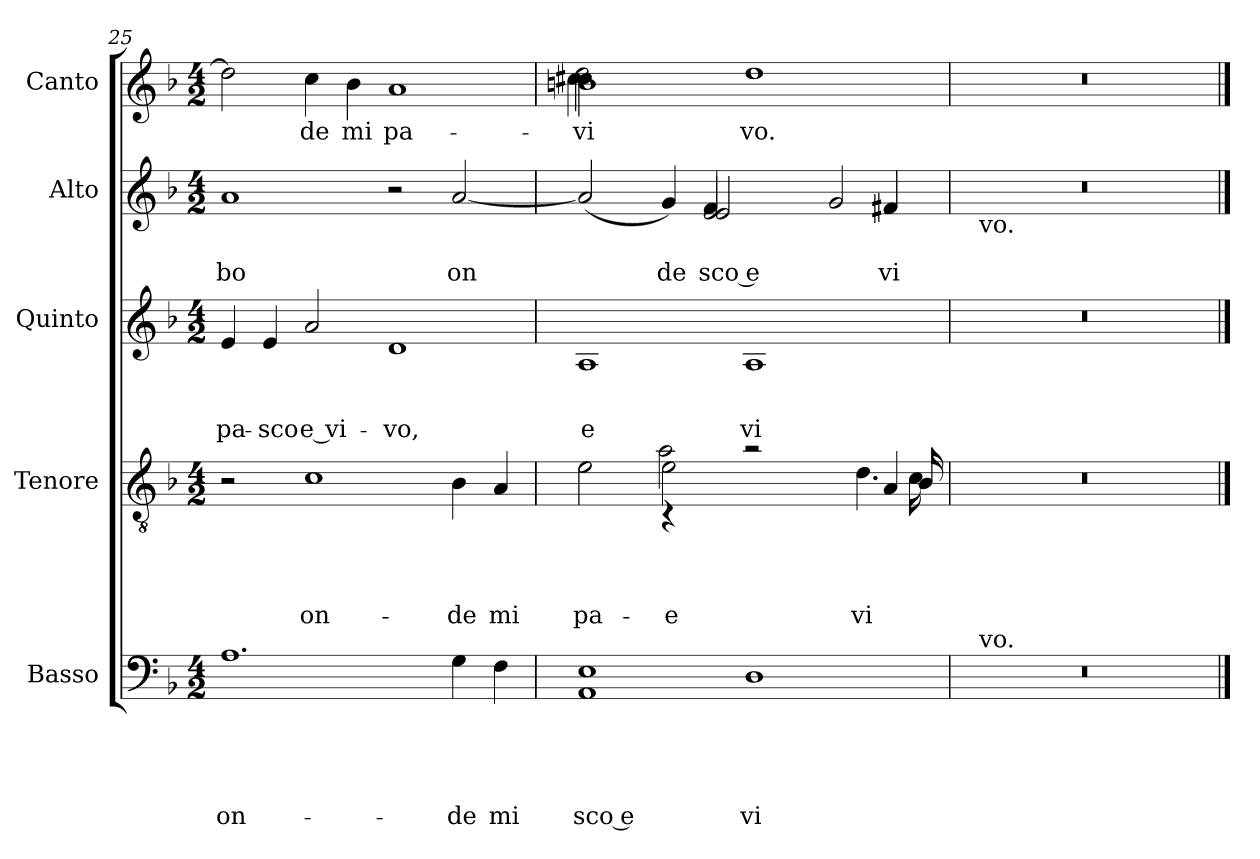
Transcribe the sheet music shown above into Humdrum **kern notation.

**kern	**text	**text	**text	**text	**text	**kern	**text	**text	**text	**text	**kern	**text	**text	**text	**kern	**text	**text	**kern	**text
*part5	*part5	*part5	*part5	*part5	*part5	*part4	*part4	*part4	*part4	*part4	*part3	*part3	*part3	*part3	*part2	*part2	*part2	*part1	*part1
*staff5	*staff5	*staff5	*staff5	*staff5	*staff5	*staff4	*staff4	*staff4	*staff4	*staff4	*staff3	*staff3	*staff3	*staff3	*staff2	*staff2	*staff2	*staff1	*staff1
*I"Basso	*	*	*	*	*	*I"Tenore	*	*	*	*	*I"Quinto	*	*	*	*I"Alto	*	*	*I"Canto	*
*clefF4	*	*	*	*	*	*clefGv2	*	*	*	*	*clefG2	*	*	*	*clefG2	*	*	*clefG2	*
*k[b-]	*	*	*	*	*	*k[b-]	*	*	*	*	*k[b-]	*	*	*	*k[b-]	*	*	*k[b-]	*
*F:	*	*	*	*	*	*F:	*	*	*	*	*F:	*	*	*	*F:	*	*	*F:	*
*M4/2	*	*	*	*	*	*M4/2	*	*	*	*	*M4/2	*	*	*	*M4/2	*	*	*M4/2	*
=25	=25	=25	=25	=25	=25	=25	=25	=25	=25	=25	=25	=25	=25	=25	=25	=25	=25	=25	=25
!	!	!	!	!	!LO:LY:b	!	!	!	!	!	!	!	!	!LO:LY:b	!	!	!LO:LY:b	!	!
1.A	.	.	.	.	on-	2r	.	.	.	.	4e/	.	.	pa-	1a	.	bo	2dd\]	.
!	!	!	!	!	!	!	!	!	!	!	!	!	!	!LO:LY:b:rj	!	!	!	!	!
.	.	.	.	.	.	.	.	.	.	.	4e/	.	.	-sco	.	.	.	.	.
!	!	!	!	!	!	!	!	!	!	!LO:LY:b	!	!	!	!LO:LY:b:rj	!	!	!	!	!LO:LY:b
.	.	.	.	.	.	1c	.	.	.	on-	2a/	.	.	e vi-	.	.	.	4cc\	-de
!	!	!	!	!	!	!	!	!	!	!	!	!	!	!	!	!	!	!	!LO:LY:b
.	.	.	.	.	.	.	.	.	.	.	.	.	.	.	.	.	.	4b-\	mi
!	!	!	!	!	!	!	!	!	!	!	!	!	!	!LO:LY:b	!	!	!	!	!LO:LY:b
.	.	.	.	.	.	.	.	.	.	.	1d	.	.	-vo,	2r	.	.	1a	pa-
!	!	!	!	!	!LO:LY:b	!	!	!	!	!LO:LY:b	!	!	!	!	!	!	!LO:LY:b	!	!
4G\	.	.	.	.	-de	4B-\	.	.	.	-de	.	.	.	.	[<2a/	.	on	.	.
!	!	!	!	!	!LO:LY:b	!	!	!	!	!LO:LY:b	!	!	!	!	!	!	!	!	!
4F\	.	.	.	.	mi	4A/	.	.	.	mi	.	.	.	.	.	.	.	.	.
=26	=26	=26	=26	=26	=26	=26	=26	=26	=26	=26	=26	=26	=26	=26	=26	=26	=26	=26	=26
!	!	!	!	!	!LO:LY:b	!	!	!	!	!LO:LY:b	!	!	!	!LO:LY:b	!	!	!	!	!LO:LY:b:rj
*	*	*	*	*	*	*^	*	*	*	*	*	*	*	*	*^	*	*	*^	*
*	*	*	*	*	*	*	*^	*	*	*	*	*	*	*	*	*	*^	*	*	*	*	*
*	*	*	*	*	*	*	*	*^	*	*	*	*	*	*	*	*	*	*	*^	*	*	*	*	*
!	!	!	!	!	!	!	!	!	!	!	!	!	!	!	!	!	!	!	!	!	!	!	!	!	!	!LO:LY:b
*	*	*	*	*	*	*	*	*	*	*	*	*	*	*	*	*	*	*	*	*	*	*	*	*^	*^	*
1AA 1E	.	.	.	.	-sco e	2e\	2ryy	2ryy	16%31ryy	.	.	.	pa-	1A	.	.	e	(2a/]	2.ryy	2.ryy	1.ryy	.	.	1bn>	4cc#X\	2dd\	4cc#\	vi-
.	.	.	.	.	.	.	.	.	.	.	.	.	.	.	.	.	.	.	.	.	.	.	.	.	1..ryy	.	2.ryy	.
!	!	!	!	!	!	!	!	!	!	!	!	!	!LO:LY:b	!	!	!	!	!	!	!	!	!	!	!	!	!	!	!
!	!	!	!	!	!	!	!	!	!	!	!	!	!LO:LY:b	!	!	!	!	!	!	!	!	!	!LO:LY:b	!	!	!	!	!
.	.	.	.	.	.	2e\	4rC	2a\	.	.	.	.	e	.	.	.	.	4g/)	.	.	.	.	de	.	.	1.ryy	.	.
!	!	!	!	!	!	!	!	!	!	!	!	!	!	!	!	!	!	!	!	!	!	!	!LO:LY:b	!	!	!	!	!
!	!	!	!	!	!	!	!	!	!	!	!	!	!	!	!	!	!	!	!	!	!	!	!LO:LY:b	!	!	!	!	!
!	!	!	!	!	!	!	!	!	!	!	!	!	!	!	!	!	!	!	!	!	!	!	!LO:LY:b:rj	!	!	!	!	!
.	.	.	.	.	.	.	1ryy	.	.	.	.	.	.	.	.	.	.	4f/	2e/	2e/	.	.	sco e	.	.	.	.	.
!	!	!	!	!	!LO:LY:b	!	!	!	!	!	!	!	!	!	!	!	!LO:LY:b	!	!	!	!	!	!	!	!	!	!	!LO:LY:b
1D	.	.	.	.	vi-	2ra	.	2ryy	.	.	.	.	.	1A	.	.	vi-	1ryy	.	.	.	.	.	1ryy	.	.	1dd	-vo.
.	.	.	.	.	.	.	.	.	.	.	.	.	.	.	.	.	.	.	2ryy	2ryy	.	.	.	.	.	.	.	.
.	.	.	.	.	.	4..ryy	.	8ryy	.	.	.	.	.	.	.	.	.	.	.	.	2g/	.	.	.	.	.	.	.
!	!	!	!	!	!	!	!	!	!	!	!	!	!LO:LY:b	!	!	!	!	!	!	!	!	!	!	!	!	!	!	!
.	.	.	.	.	.	.	.	4.d\	.	.	.	.	vi-	.	.	.	.	.	.	.	.	.	.	.	.	.	.	.
!	!	!	!	!	!	!	!	!	!	!	!	!	!	!	!	!	!	!	!	!	!	!	!LO:LY:b	!	!	!	!	!
.	.	.	.	.	.	.	4A/	.	.	.	.	.	.	.	.	.	.	.	4f#/	4f#X/	.	.	vi	.	.	.	.	.
.	.	.	.	.	.	16B-/	.	.	16c\	.	.	.	.	.	.	.	.	.	.	.	.	.	.	.	.	.	.	.
*	*	*	*	*	*	*	*	*	*	*	*	*	*	*	*	*	*	*v	*v	*v	*v	*	*	*	*	*	*	*
*	*	*	*	*	*	*	*	*	*	*	*	*	*	*	*	*	*	*	*	*	*v	*v	*v	*v	*
=27	=27	=27	=27	=27	=27	=27	=27	=27	=27	=27	=27	=27	=27	=27	=27	=27	=27	=27	=27	=27	=27	=27
!	!	!	!	!	!	!LO:TX:a:t=vo.	!	!	!	!	!	!	!	!	!	!	!	!	!	!	!	!
*^	*	*	*	*	*	*v	*v	*v	*v	*	*	*	*	*	*	*	*	*^	*	*	*	*
0r	16.ryy	.	.	.	.	.	0r	.	.	.	.	0r	.	.	.	0r	16.ryy	.	.	0r	.
!	!	!	!	!	!	!	!	!	!	!	!	!	!	!	!	!	!LO:TX:b:t=vo.	!	!	!	!
!	!LO:TX:a:t=vo.	!	!	!	!	!	!	!	!	!	!	!	!	!	!	!	!	!	!	!	!
.	1ryy	.	.	.	.	.	.	.	.	.	.	.	.	.	.	.	1ryy	.	.	.	.
.	2ryy	.	.	.	.	.	.	.	.	.	.	.	.	.	.	.	2ryy	.	.	.	.
.	4ryy	.	.	.	.	.	.	.	.	.	.	.	.	.	.	.	4ryy	.	.	.	.
.	8ryy	.	.	.	.	.	.	.	.	.	.	.	.	.	.	.	8ryy	.	.	.	.
.	32ryy	.	.	.	.	.	.	.	.	.	.	.	.	.	.	.	32ryy	.	.	.	.
*v	*v	*	*	*	*	*	*	*	*	*	*	*	*	*	*	*v	*v	*	*	*	*
==	==	==	==	==	==	==	==	==	==	==	==	==	==	==	==	==	==	==	==
*-	*-	*-	*-	*-	*-	*-	*-	*-	*-	*-	*-	*-	*-	*-	*-	*-	*-	*-	*-
